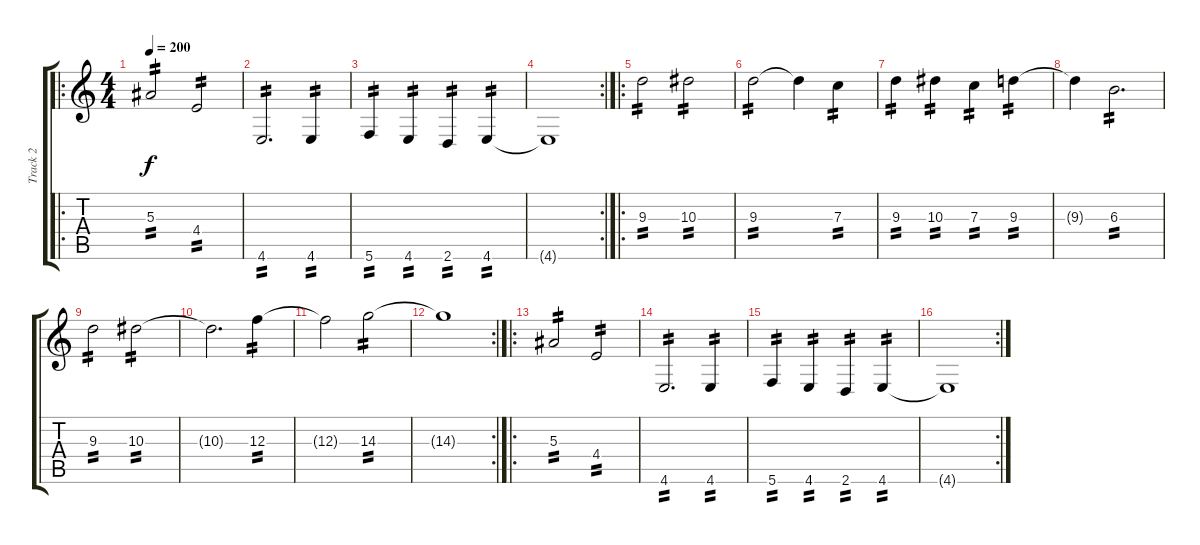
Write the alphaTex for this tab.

\track ("Track 2" "Track 2") {instrument overdrivenguitar}
\staff {score tabs}
\tuning (D4 A3 F3 C3 G2 C2) {hide}
\ro
\ts (4 4)
\tempo 200
\clef g2
\ks c
5.3.2{tp 2 dy f} 4.4.2{tp 2} |
4.6.2{d tp 2} 4.6.4{tp 2} |
5.6.4{tp 2} 4.6.4{tp 2} 2.6.4{tp 2} 4.6.4{tp 2} |
\rc 2
4.6{t}.1 |
\ro
9.3.2{tp 2} 10.3.2{tp 2} |
9.3.2{tp 2} 9.3{t}.4 7.3.4{tp 2} |
9.3.4{tp 2} 10.3.4{tp 2} 7.3.4{tp 2} 9.3.4{tp 2} |
9.3{t}.4 6.3.2{d tp 2} |
9.3.2{tp 2} 10.3.2{tp 2} |
10.3{t}.2{d} 12.3.4{tp 2} |
12.3{t}.2 14.3.2{tp 2} |
\rc 2
14.3{t}.1 |
\ro
5.3.2{tp 2} 4.4.2{tp 2} |
4.6.2{d tp 2} 4.6.4{tp 2} |
5.6.4{tp 2} 4.6.4{tp 2} 2.6.4{tp 2} 4.6.4{tp 2} |
\rc 2
4.6{t}.1
